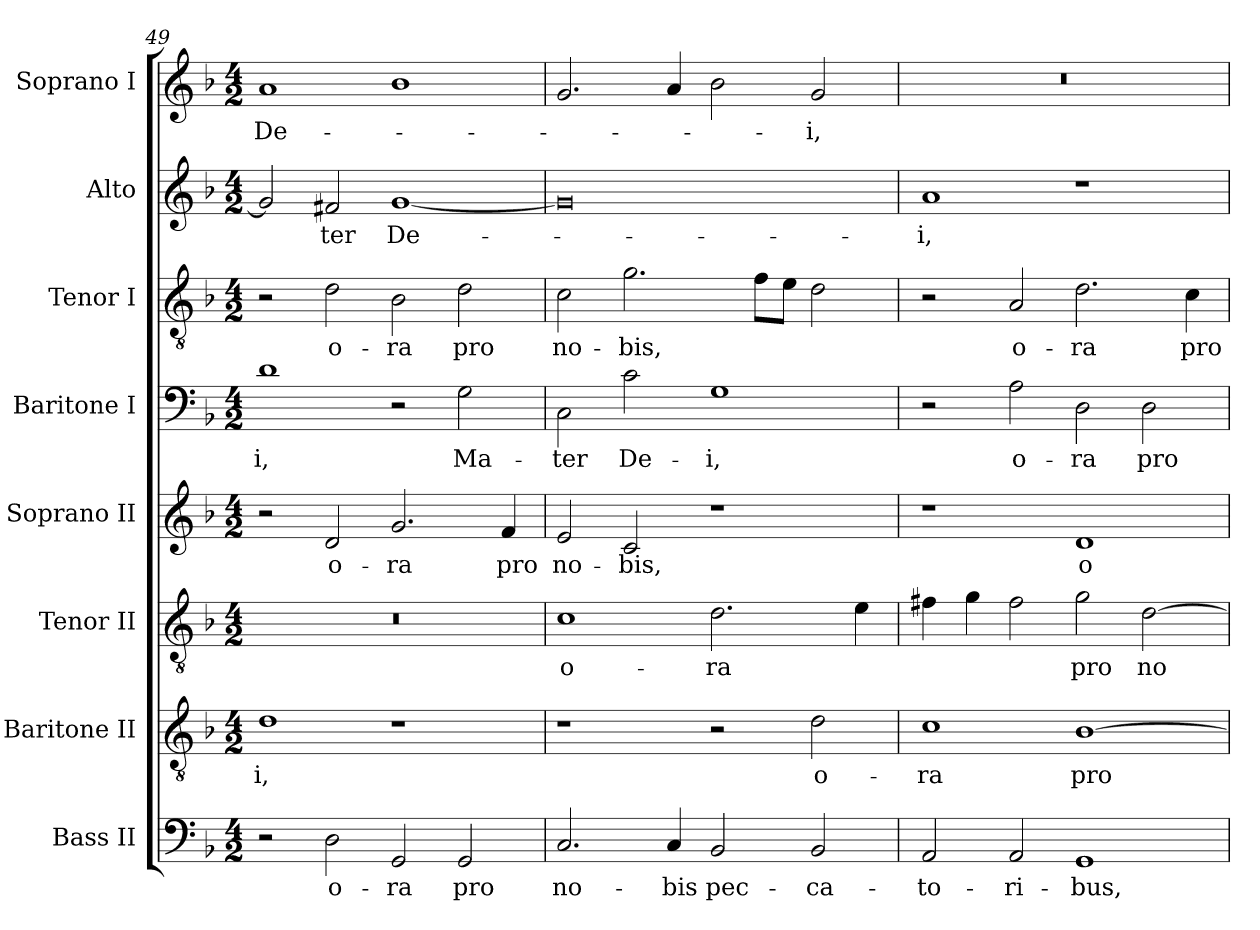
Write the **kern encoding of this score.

**kern	**text	**kern	**text	**kern	**text	**kern	**text	**kern	**text	**kern	**text	**kern	**text	**kern	**text
*part8	*part8	*part7	*part7	*part6	*part6	*part5	*part5	*part4	*part4	*part3	*part3	*part2	*part2	*part1	*part1
*staff8	*staff8	*staff7	*staff7	*staff6	*staff6	*staff5	*staff5	*staff4	*staff4	*staff3	*staff3	*staff2	*staff2	*staff1	*staff1
*I"Bass II	*	*I"Baritone II	*	*I"Tenor II	*	*I"Soprano II	*	*I"Baritone I	*	*I"Tenor I	*	*I"Alto	*	*I"Soprano I	*
!!LO:PB:g=z
*clefF4	*	*clefGv2	*	*clefGv2	*	*clefG2	*	*clefF4	*	*clefGv2	*	*clefG2	*	*clefG2	*
*	*	*ITrd14c24	*	*ITrd11c19	*	*	*	*ITrd9c15	*	*ITrd7c12	*	*	*	*ITrd7c12	*
*k[b-]	*	*k[b-]	*	*k[b-]	*	*k[b-]	*	*k[b-]	*	*k[b-]	*	*k[b-]	*	*k[b-]	*
*F:	*	*F:	*	*F:	*	*F:	*	*F:	*	*F:	*	*F:	*	*F:	*
*M4/2	*	*M4/2	*	*M4/2	*	*M4/2	*	*M4/2	*	*M4/2	*	*M4/2	*	*M4/2	*
=49	=49	=49	=49	=49	=49	=49	=49	=49	=49	=49	=49	=49	=49	=49	=49
!	!	!	!LO:LY:b:color=#000000	!LO:N:vis=1	!	!	!	!	!	!	!	!	!	!	!
!	!	!	!	!	!	!	!	!	!LO:LY:b:color=#000000	!	!	!	!	!	!
!	!	!	!	!	!	!	!	!	!	!	!	!	!	!	!LO:LY:b:color=#000000
2r	.	1DDi	-i,	0r	.	2r	.	1Di	-i,	2r	.	2gi/]	.	1Ai	De-
!	!LO:LY:b:color=#000000	!	!	!	!	!	!	!	!	!	!	!	!	!	!
!	!	!	!	!	!	!	!LO:LY:b:color=#000000	!	!	!	!	!	!	!	!
!	!	!	!	!	!	!	!	!	!	!	!LO:LY:b:color=#000000	!	!	!	!
!	!	!	!	!	!	!	!	!	!	!	!	!	!LO:LY:b:color=#000000	!	!
2Di\	o-	.	.	.	.	2di/	o-	.	.	2Di\	o-	2f#Xi/	-ter	.	.
!	!LO:LY:b:color=#000000	!	!	!	!	!	!	!	!	!	!	!	!	!	!
!	!	!	!	!	!	!	!LO:LY:b:color=#000000	!	!	!	!	!	!	!	!
!	!	!	!	!	!	!	!	!	!	!	!LO:LY:b:color=#000000	!	!	!	!
!	!	!	!	!	!	!	!	!	!	!	!	!	!LO:LY:b:color=#000000	!	!
2GGi/	-ra	1r	.	.	.	2.gi/	-ra	2r	.	2BB-i\	-ra	[<1gi	De-	1B-i	.
!	!LO:LY:b:color=#000000	!	!	!	!	!	!	!	!	!	!	!	!	!	!
!	!	!	!	!	!	!	!	!	!LO:LY:b:color=#000000	!	!	!	!	!	!
!	!	!	!	!	!	!	!	!	!	!	!LO:LY:b:color=#000000	!	!	!	!
2GGi/	pro	.	.	.	.	.	.	2GGi\	Ma-	2Di\	pro	.	.	.	.
!	!	!	!	!	!	!	!LO:LY:b:color=#000000	!	!	!	!	!	!	!	!
.	.	.	.	.	.	4fi/	pro	.	.	.	.	.	.	.	.
=50	=50	=50	=50	=50	=50	=50	=50	=50	=50	=50	=50	=50	=50	=50	=50
!	!LO:LY:b:color=#000000	!	!	!	!	!	!	!	!	!	!	!	!	!	!
!	!	!	!	!	!LO:LY:b:color=#000000	!	!	!	!	!	!	!	!	!	!
!	!	!	!	!	!	!	!LO:LY:b:color=#000000	!	!	!	!	!	!	!	!
!	!	!	!	!	!	!	!	!	!LO:LY:b:color=#000000	!	!	!	!	!	!
!	!	!	!	!	!	!	!	!	!	!	!LO:LY:b:color=#000000	!	!	!	!
2.Ci/	no-	1r	.	1Ci	o-	2ei/	no-	2CCi\	-ter	2Ci\	no-	0gi]	.	2.Gi/	.
!	!	!	!	!	!	!	!LO:LY:b:color=#000000	!	!	!	!	!	!	!	!
!	!	!	!	!	!	!	!	!	!LO:LY:b:color=#000000	!	!	!	!	!	!
!	!	!	!	!	!	!	!	!	!	!	!LO:LY:b:color=#000000	!	!	!	!
.	.	.	.	.	.	2ci/	-bis,	2Ci\	De-	2.Gi\	-bis,	.	.	.	.
!	!LO:LY:b:color=#000000	!	!	!	!	!	!	!	!	!	!	!	!	!	!
4Ci/	-bis	.	.	.	.	.	.	.	.	.	.	.	.	4Ai/	.
!	!LO:LY:b:color=#000000	!	!	!	!	!	!	!	!	!	!	!	!	!	!
!	!	!	!	!	!LO:LY:b:color=#000000	!	!	!	!	!	!	!	!	!	!
!	!	!	!	!	!	!	!	!	!LO:LY:b:color=#000000	!	!	!	!	!	!
2BB-i/	pec-	2r	.	2.Di\	-ra	1r	.	1GGi	-i,	.	.	.	.	2B-i\	.
.	.	.	.	.	.	.	.	.	.	8Fi\L	.	.	.	.	.
.	.	.	.	.	.	.	.	.	.	8Ei\J	.	.	.	.	.
!	!LO:LY:b:color=#000000	!	!	!	!	!	!	!	!	!	!	!	!	!	!
!	!	!	!LO:LY:b:color=#000000	!	!	!	!	!	!	!	!	!	!	!	!
!	!	!	!	!	!	!	!	!	!	!	!	!	!	!	!LO:LY:b:color=#000000
2BB-i/	-ca-	2DDi\	o-	.	.	.	.	.	.	2Di\	.	.	.	2Gi/	-i,
.	.	.	.	4Ei\	.	.	.	.	.	.	.	.	.	.	.
=51	=51	=51	=51	=51	=51	=51	=51	=51	=51	=51	=51	=51	=51	=51	=51
!	!LO:LY:b:color=#000000	!	!	!	!	!	!	!	!	!	!	!	!	!	!
!	!	!	!LO:LY:b:color=#000000	!	!	!	!	!	!	!	!	!	!	!	!
!	!	!	!	!	!	!	!	!	!	!	!	!	!LO:LY:b:color=#000000	!LO:N:vis=1	!
2AAi/	-to-	1CCi	-ra	4F#Xi\	.	1r	.	2r	.	2r	.	1ai	-i,	0r	.
.	.	.	.	4Gi\	.	.	.	.	.	.	.	.	.	.	.
!	!LO:LY:b:color=#000000	!	!	!	!	!	!	!	!	!	!	!	!	!	!
!	!	!	!	!	!	!	!	!	!LO:LY:b:color=#000000	!	!	!	!	!	!
!	!	!	!	!	!	!	!	!	!	!	!LO:LY:b:color=#000000	!	!	!	!
2AAi/	-ri-	.	.	2F#i\	.	.	.	2AAi\	o-	2AAi/	o-	.	.	.	.
!	!LO:LY:b:color=#000000	!	!	!	!	!	!	!	!	!	!	!	!	!	!
!	!	!	!LO:LY:b:color=#000000	!	!	!	!	!	!	!	!	!	!	!	!
!	!	!	!	!	!LO:LY:b:color=#000000	!	!	!	!	!	!	!	!	!	!
!	!	!	!	!	!	!	!LO:LY:b:color=#000000	!	!	!	!	!	!	!	!
!	!	!	!	!	!	!	!	!	!LO:LY:b:color=#000000	!	!	!	!	!	!
!	!	!	!	!	!	!	!	!	!	!	!LO:LY:b:color=#000000	!	!	!	!
1GGi	-bus,	[>1BBB-i	pro	2Gi\	pro	1di	o-	2DDi\	-ra	2.Di\	-ra	1r	.	.	.
!	!	!	!	!	!LO:LY:b:color=#000000	!	!	!	!	!	!	!	!	!	!
!	!	!	!	!	!	!	!	!	!LO:LY:b:color=#000000	!	!	!	!	!	!
.	.	.	.	[>2Di\	no-	.	.	2DDi\	pro	.	.	.	.	.	.
!	!	!	!	!	!	!	!	!	!	!	!LO:LY:b:color=#000000	!	!	!	!
.	.	.	.	.	.	.	.	.	.	4Ci\	pro	.	.	.	.
=	=	=	=	=	=	=	=	=	=	=	=	=	=	=	=
*-	*-	*-	*-	*-	*-	*-	*-	*-	*-	*-	*-	*-	*-	*-	*-
